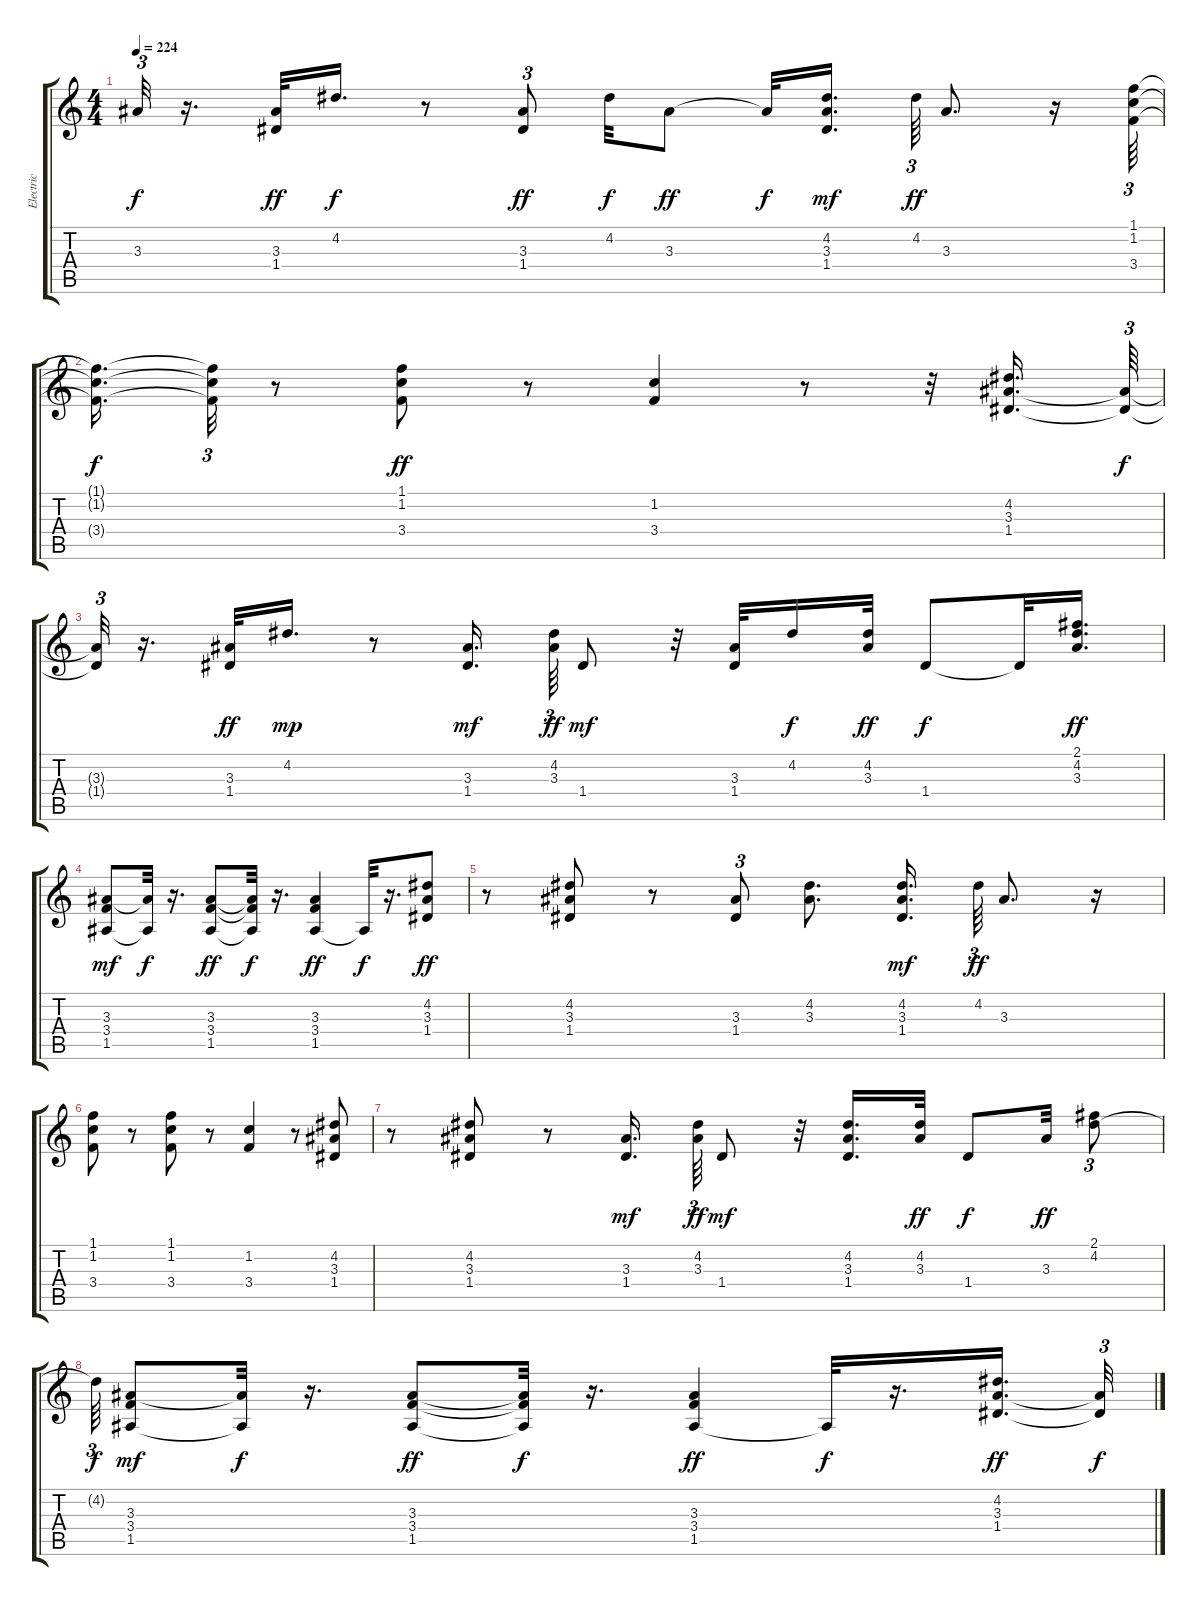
\track ("Electric" "Electric") {instrument electricguitarclean}
\staff {score tabs}
\tuning (E4 B3 G3 D3 A2 E2) {hide}
\ts (4 4)
\tempo 224
\clef g2
\ks c
3.3{t}.32{tu (3 2) dy f} r.16{d} (3.3 1.4).32{dy ff} 4.2.16{d dy f} r.8 (3.3 1.4).8{tu (3 2) dy ff} 4.2.32{dy f} 3.3.8{dy ff} 3.3{t}.32{dy f} (4.2 3.3 1.4).16{d dy mf beam splitsecondary} 4.2.64{tu (3 2) dy ff} 3.3.8{d} r.16 (1.1 1.2 3.4).64{tu (3 2)} |
(1.1{t} 1.2{t} 3.4{t}).16{d dy f} (1.1{t} 1.2{t} 3.4{t}).32{tu (3 2)} r.8 (1.1 1.2 3.4).8{dy ff} r.8 (1.2 3.4).4 r.8 r.32 (4.2 3.3 1.4).16{d} (3.3{t} 1.4{t}).64{tu (3 2) dy f} |
(3.3{t} 1.4{t}).32{tu (3 2)} r.16{d} (3.3 1.4).32{dy ff} 4.2.16{d dy mp} r.8 (3.3 1.4).16{d dy mf beam splitsecondary} (4.2 3.3).64{tu (3 2) dy ff} 1.4.8{dy mf} r.32 (3.3 1.4).32 4.2.16{dy f} (4.2 3.3).32{dy ff} 1.4.8{dy f} 1.4{t}.32 (2.1 4.2 3.3).16{d dy ff} |
(3.3 3.4 1.5).8{dy mf} (3.3{t} 1.5{t}).32{dy f} r.16{d} (3.3 3.4 1.5).8{dy ff} (3.3{t} 3.4{t} 1.5{t}).32{dy f} r.16{d} (3.3 3.4 1.5).4{dy ff} 1.5{t}.32{dy f} r.16{d} (4.2 3.3 1.4).8{dy ff} |
r.8 (4.2 3.3 1.4).8 r.8 (3.3 1.4).8{tu (3 2)} (4.2 3.3).8{d} (4.2 3.3 1.4).16{d dy mf} 4.2.64{tu (3 2) dy ff} 3.3.8{d} r.16 |
(1.1 1.2 3.4).8 r.8 (1.1 1.2 3.4).8 r.8 (1.2 3.4).4 r.8 (4.2 3.3 1.4).8 |
r.8 (4.2 3.3 1.4).8 r.8 (3.3 1.4).16{d dy mf beam splitsecondary} (4.2 3.3).64{tu (3 2) dy ff} 1.4.8{dy mf} r.32 (4.2 3.3 1.4).16{d} (4.2 3.3).32{dy ff} 1.4.8{dy f} 3.3.32{dy ff} (2.1 4.2).8{tu (3 2)} |
4.2{t}.64{tu (3 2) dy f} (3.3 3.4 1.5).8{dy mf} (3.3{t} 1.5{t}).32{dy f} r.16{d} (3.3 3.4 1.5).8{dy ff} (3.3{t} 3.4{t} 1.5{t}).32{dy f} r.16{d} (3.3 3.4 1.5).4{dy ff} 1.5{t}.32{dy f} r.16{d} (4.2 3.3 1.4).16{d dy ff} (3.3{t} 1.4{t}).32{tu (3 2) dy f}
